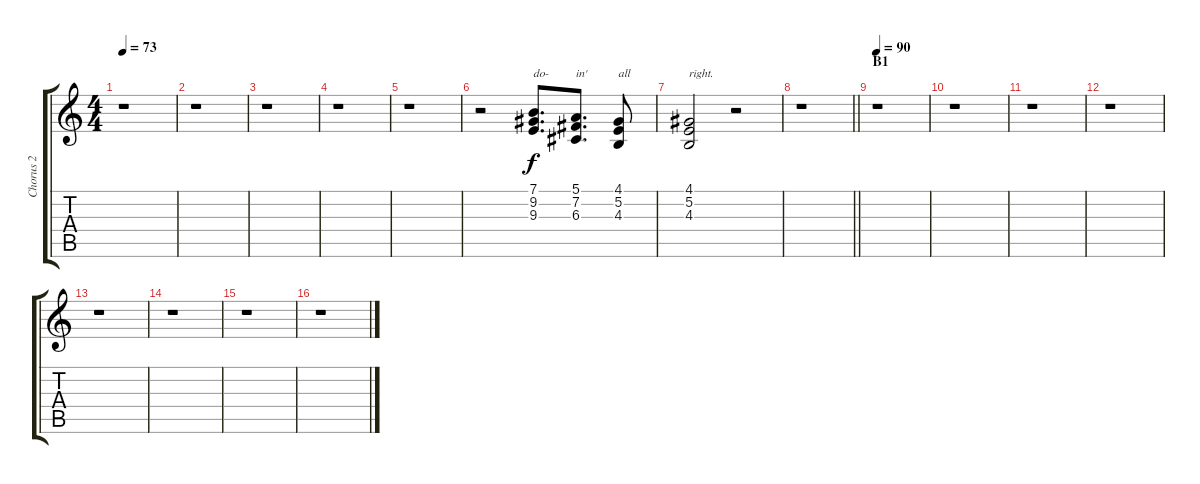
\track ("Chorus 2" "Chorus 2") {instrument choiraahs}
\staff {score tabs}
\tuning (E4 B3 G3 D3 A2 E2) {hide}
\ts (4 4)
\tempo 73
\clef g2
\ks c
r.1{dy f} |
r.1 |
r.1 |
r.1 |
r.1 |
r.2 (7.1 9.2 9.3).8{d txt "do-"} (5.1 7.2 6.3).8{d txt "in'"} (4.1 5.2 4.3).8{txt "all"} |
(4.1 5.2 4.3).2{txt "right."} r.2 |
\barLineRight lightlight
r.1 |
\section ("" "B1")
\tempo 90
r.1 |
r.1 |
r.1 |
r.1 |
r.1 |
r.1 |
r.1 |
r.1
